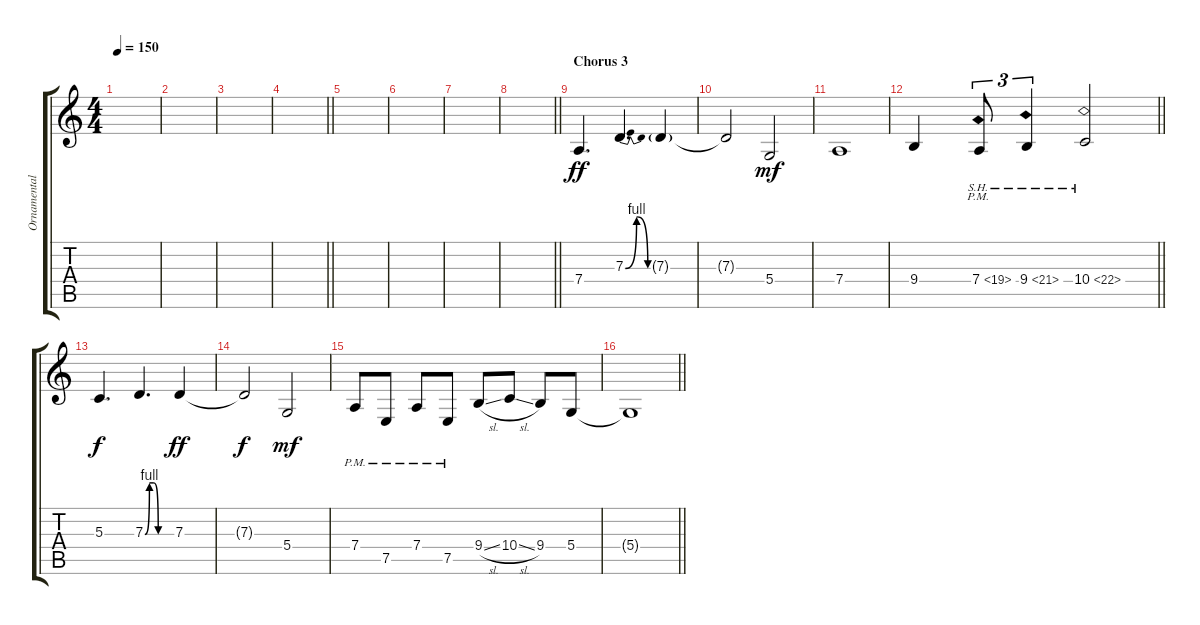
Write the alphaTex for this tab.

\track ("Ornamental Layer" "Ornamental") {instrument fx1rain}
\staff {score tabs}
\tuning (E4 B3 G3 D3 A2 E2) {hide}
\ts (4 4)
\tempo 150
\clef g2
\ks c
|
|
|
\barLineRight lightlight
|
|
|
|
\barLineRight lightlight
|
\section ("" "Chorus 3")
7.4.4{d dy ff volume 13 instrument overdrivenguitar} 7.3{be (bendrelease 0 0 5 4 30 4 60 0)}.4{d} 7.3{g}.4 |
7.3{t}.2 5.4.2{dy mf} |
7.4.1 |
\barLineRight lightlight
9.4.4 7.4{sh 12 pm}.8{tu (3 2)} 9.4{sh 12}.4{tu (3 2)} 10.4{sh 12}.2 |
\section ("" "")
5.3.4{d dy f} 7.3{be (custom 0 0 10 4 20 4 30 0 60 0)}.4{d} 7.3.4{dy ff} |
7.3{t}.2{dy f} 5.4.2{dy mf} |
7.4{pm}.8 7.5{pm}.8 7.4{pm}.8 7.5{pm}.8 9.4{sl}.8 10.4{sl}.8 9.4.8 5.4.8 |
\barLineRight lightlight
5.4{t}.1
